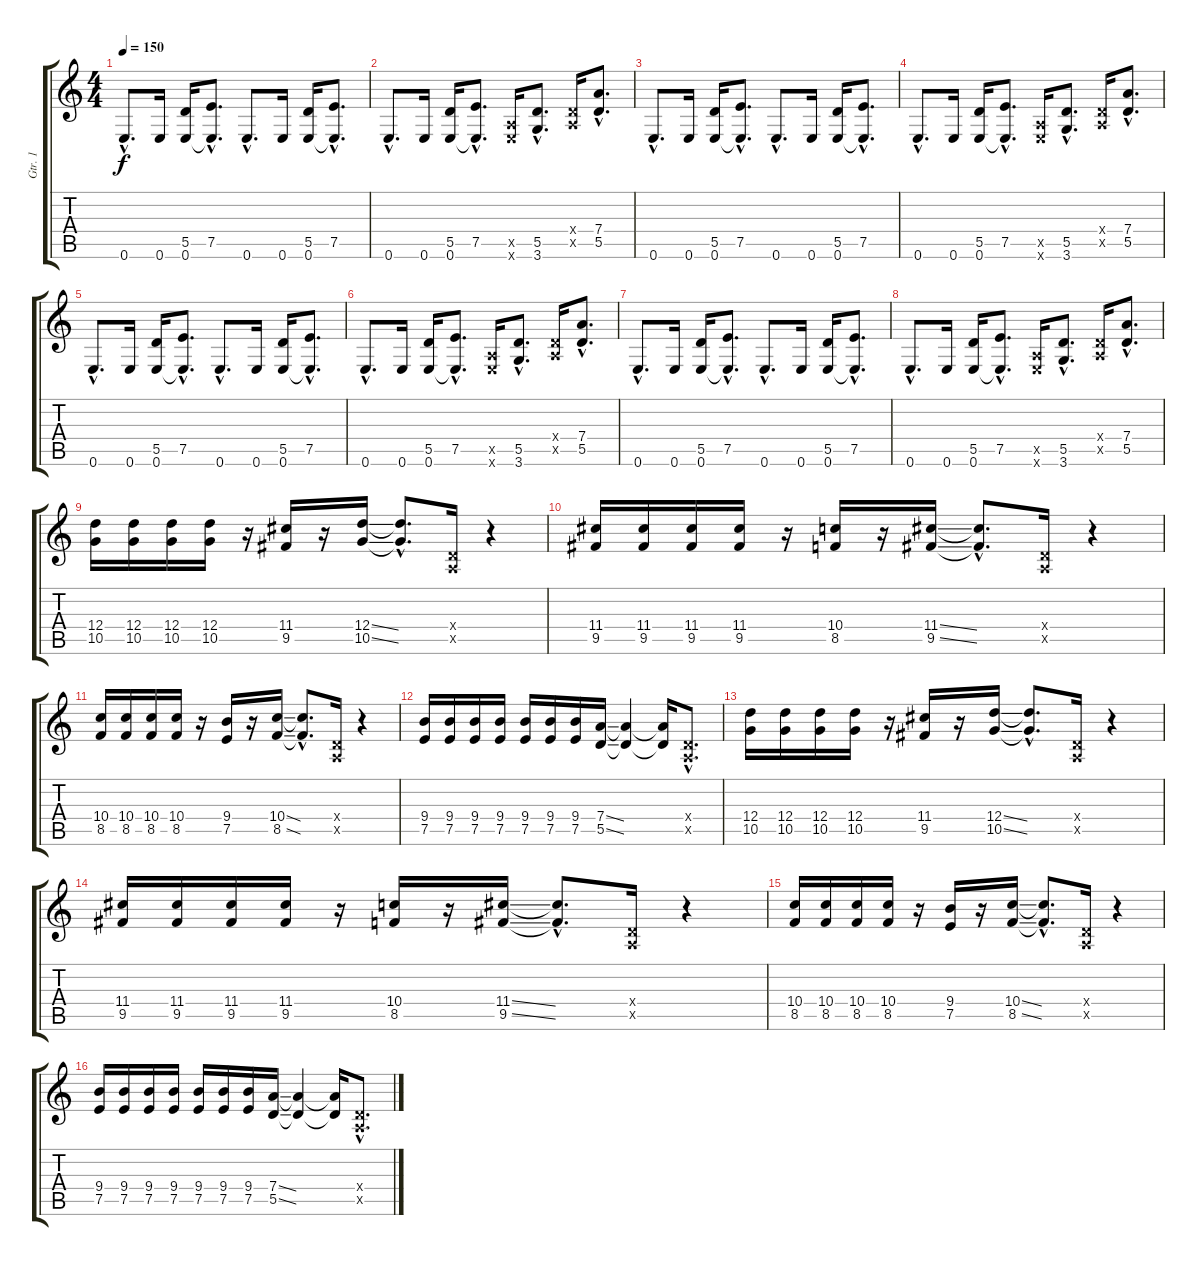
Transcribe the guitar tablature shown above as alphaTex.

\track ("Gtr. 1" "Gtr. 1") {instrument distortionguitar}
\staff {score tabs}
\tuning (E4 B3 G3 D3 A2 E2) {hide}
\ts (4 4)
\tempo 150
\clef g2
\ks c
0.6{hac}.8{d dy f} 0.6.16 (5.5 0.6).16 (7.5{hac} 0.6{hac t}).8{d} 0.6{hac}.8{d} 0.6.16 (5.5 0.6).16 (7.5{hac} 0.6{hac t}).8{d} |
0.6{hac}.8{d} 0.6.16 (5.5 0.6).16 (7.5{hac} 0.6{hac t}).8{d} (0.5{x} 0.6{x}).16 (5.5{hac} 3.6{hac}).8{d} (0.4{x} 0.5{x}).16 (7.4{hac} 5.5{hac}).8{d} |
0.6{hac}.8{d} 0.6.16 (5.5 0.6).16 (7.5{hac} 0.6{hac t}).8{d} 0.6{hac}.8{d} 0.6.16 (5.5 0.6).16 (7.5{hac} 0.6{hac t}).8{d} |
0.6{hac}.8{d} 0.6.16 (5.5 0.6).16 (7.5{hac} 0.6{hac t}).8{d} (0.5{x} 0.6{x}).16 (5.5{hac} 3.6{hac}).8{d} (0.4{x} 0.5{x}).16 (7.4{hac} 5.5{hac}).8{d} |
0.6{hac}.8{d} 0.6.16 (5.5 0.6).16 (7.5{hac} 0.6{hac t}).8{d} 0.6{hac}.8{d} 0.6.16 (5.5 0.6).16 (7.5{hac} 0.6{hac t}).8{d} |
0.6{hac}.8{d} 0.6.16 (5.5 0.6).16 (7.5{hac} 0.6{hac t}).8{d} (0.5{x} 0.6{x}).16 (5.5{hac} 3.6{hac}).8{d} (0.4{x} 0.5{x}).16 (7.4{hac} 5.5{hac}).8{d} |
0.6{hac}.8{d} 0.6.16 (5.5 0.6).16 (7.5{hac} 0.6{hac t}).8{d} 0.6{hac}.8{d} 0.6.16 (5.5 0.6).16 (7.5{hac} 0.6{hac t}).8{d} |
0.6{hac}.8{d} 0.6.16 (5.5 0.6).16 (7.5{hac} 0.6{hac t}).8{d} (0.5{x} 0.6{x}).16 (5.5{hac} 3.6{hac}).8{d} (0.4{x} 0.5{x}).16 (7.4{hac} 5.5{hac}).8{d} |
(12.4 10.5).16 (12.4 10.5).16 (12.4 10.5).16 (12.4 10.5).16 r.16 (11.4 9.5).16 r.16 (12.4{ss} 10.5{ss}).16 (12.4{hac t} 10.5{hac t}).8{d} (0.4{x} 0.5{x}).16 r.4 |
(11.4 9.5).16 (11.4 9.5).16 (11.4 9.5).16 (11.4 9.5).16 r.16 (10.4 8.5).16 r.16 (11.4{ss} 9.5{ss}).16 (11.4{hac t} 9.5{hac t}).8{d} (0.4{x} 0.5{x}).16 r.4 |
(10.4 8.5).16 (10.4 8.5).16 (10.4 8.5).16 (10.4 8.5).16 r.16 (9.4 7.5).16 r.16 (10.4{ss} 8.5{ss}).16 (10.4{hac t} 8.5{hac t}).8{d} (0.4{x} 0.5{x}).16 r.4 |
(9.4 7.5).16 (9.4 7.5).16 (9.4 7.5).16 (9.4 7.5).16 (9.4 7.5).16 (9.4 7.5).16 (9.4 7.5).16 (7.4{ss} 5.5{ss}).16 (7.4{t} 5.5{t}).4 (7.4{t} 5.5{t}).16 (0.4{hac x} 0.5{hac x}).8{d} |
(12.4 10.5).16 (12.4 10.5).16 (12.4 10.5).16 (12.4 10.5).16 r.16 (11.4 9.5).16 r.16 (12.4{ss} 10.5{ss}).16 (12.4{hac t} 10.5{hac t}).8{d} (0.4{x} 0.5{x}).16 r.4 |
(11.4 9.5).16 (11.4 9.5).16 (11.4 9.5).16 (11.4 9.5).16 r.16 (10.4 8.5).16 r.16 (11.4{ss} 9.5{ss}).16 (11.4{hac t} 9.5{hac t}).8{d} (0.4{x} 0.5{x}).16 r.4 |
(10.4 8.5).16 (10.4 8.5).16 (10.4 8.5).16 (10.4 8.5).16 r.16 (9.4 7.5).16 r.16 (10.4{ss} 8.5{ss}).16 (10.4{hac t} 8.5{hac t}).8{d} (0.4{x} 0.5{x}).16 r.4 |
(9.4 7.5).16 (9.4 7.5).16 (9.4 7.5).16 (9.4 7.5).16 (9.4 7.5).16 (9.4 7.5).16 (9.4 7.5).16 (7.4{ss} 5.5{ss}).16 (7.4{t} 5.5{t}).4 (7.4{t} 5.5{t}).16 (0.4{hac x} 0.5{hac x}).8{d}
